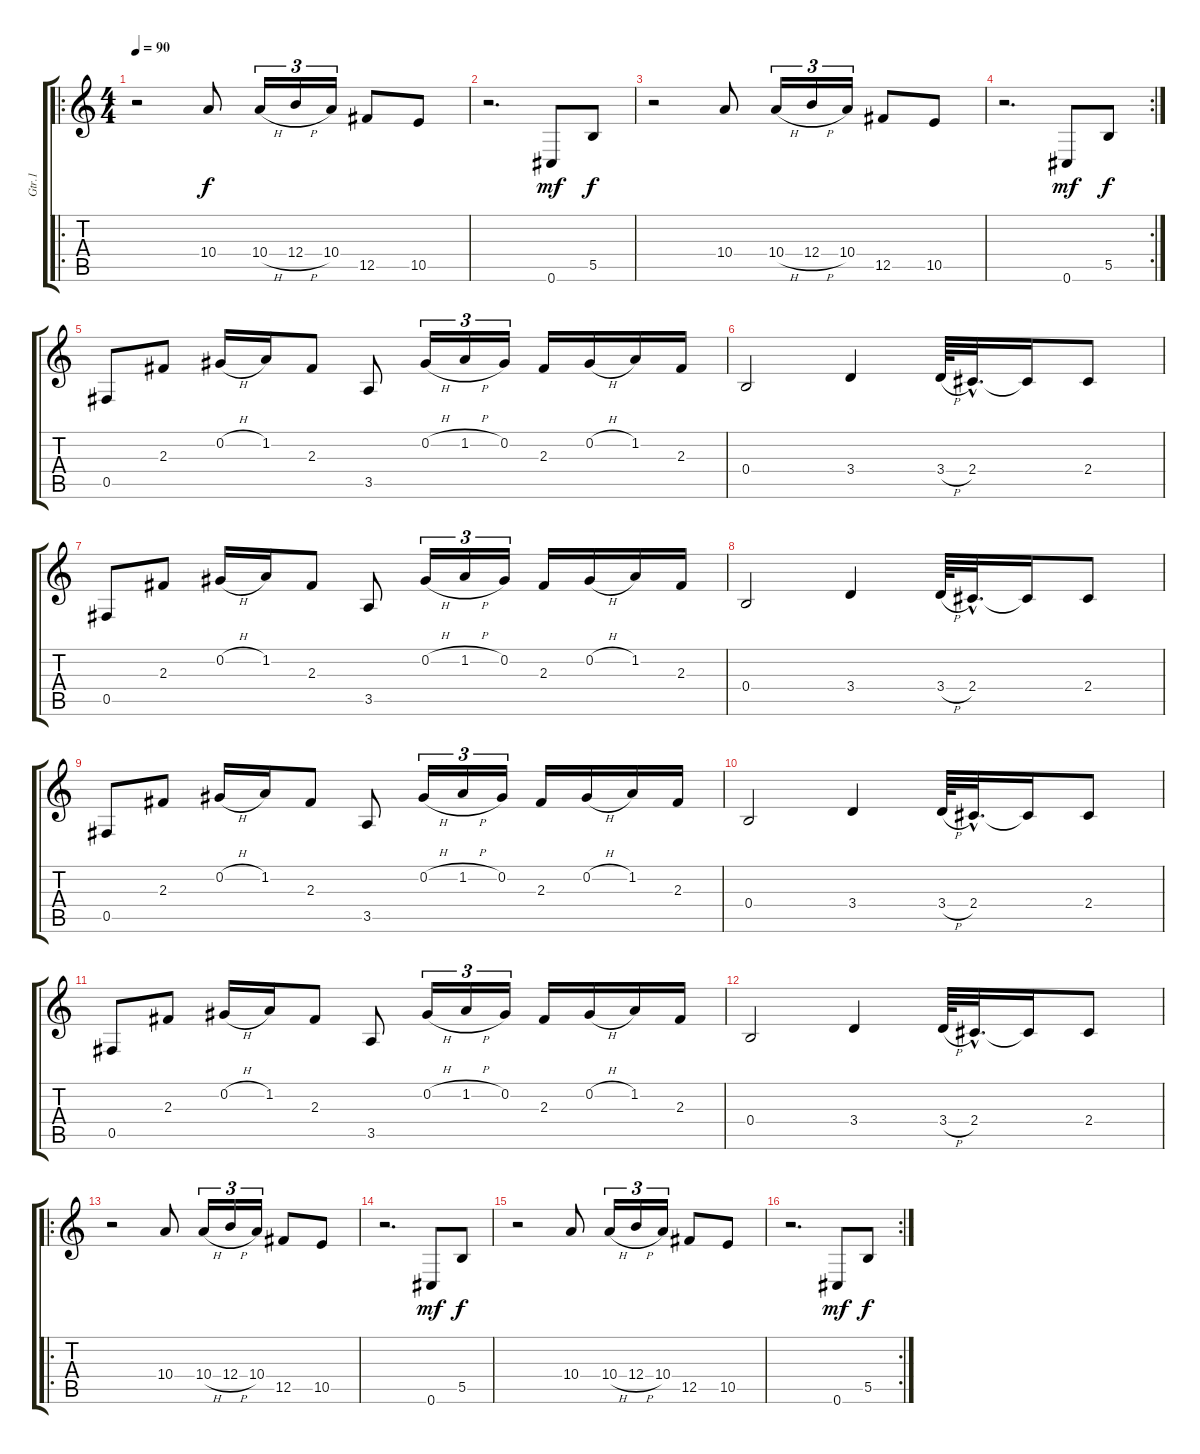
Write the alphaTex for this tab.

\track ("Gtr.1" "Gtr.1") {instrument electricguitarclean}
\staff {score tabs}
\tuning (Db4 Ab3 E3 B2 Gb2 Db2) {hide}
\ro
\ts (4 4)
\tempo 90
\clef g2
\ks c
r.2{dy f instrument overdrivenguitar} 10.4.8 10.4{h}.16{tu (3 2)} 12.4{h}.16{tu (3 2)} 10.4.16{tu (3 2)} 12.5.8 10.5.8 |
r.2{d} 0.6.8{dy mf} 5.5.8{dy f} |
r.2 10.4.8 10.4{h}.16{tu (3 2)} 12.4{h}.16{tu (3 2)} 10.4.16{tu (3 2)} 12.5.8 10.5.8 |
\rc 2
r.2{d} 0.6.8{dy mf} 5.5.8{dy f} |
0.5.8{instrument electricguitarclean} 2.3.8 0.2{h}.16 1.2.16 2.3.8 3.5.8 0.2{h}.16{tu (3 2)} 1.2{h}.16{tu (3 2)} 0.2.16{tu (3 2)} 2.3.16 0.2{h}.16 1.2.16 2.3.16 |
0.4.2 3.4.4 3.4{h}.64 2.4{hac}.32{d} 2.4{t}.16 2.4.8 |
0.5.8{instrument electricguitarclean} 2.3.8 0.2{h}.16 1.2.16 2.3.8 3.5.8 0.2{h}.16{tu (3 2)} 1.2{h}.16{tu (3 2)} 0.2.16{tu (3 2)} 2.3.16 0.2{h}.16 1.2.16 2.3.16 |
0.4.2 3.4.4 3.4{h}.64 2.4{hac}.32{d} 2.4{t}.16 2.4.8 |
0.5.8{instrument electricguitarclean} 2.3.8 0.2{h}.16 1.2.16 2.3.8 3.5.8 0.2{h}.16{tu (3 2)} 1.2{h}.16{tu (3 2)} 0.2.16{tu (3 2)} 2.3.16 0.2{h}.16 1.2.16 2.3.16 |
0.4.2 3.4.4 3.4{h}.64 2.4{hac}.32{d} 2.4{t}.16 2.4.8 |
0.5.8 2.3.8 0.2{h}.16 1.2.16 2.3.8 3.5.8 0.2{h}.16{tu (3 2)} 1.2{h}.16{tu (3 2)} 0.2.16{tu (3 2)} 2.3.16 0.2{h}.16 1.2.16 2.3.16 |
0.4.2 3.4.4 3.4{h}.64 2.4{hac}.32{d} 2.4{t}.16 2.4.8 |
\ro
r.2{instrument overdrivenguitar} 10.4.8 10.4{h}.16{tu (3 2)} 12.4{h}.16{tu (3 2)} 10.4.16{tu (3 2)} 12.5.8 10.5.8 |
r.2{d} 0.6.8{dy mf} 5.5.8{dy f} |
r.2 10.4.8 10.4{h}.16{tu (3 2)} 12.4{h}.16{tu (3 2)} 10.4.16{tu (3 2)} 12.5.8 10.5.8 |
\rc 2
r.2{d} 0.6.8{dy mf} 5.5.8{dy f}
